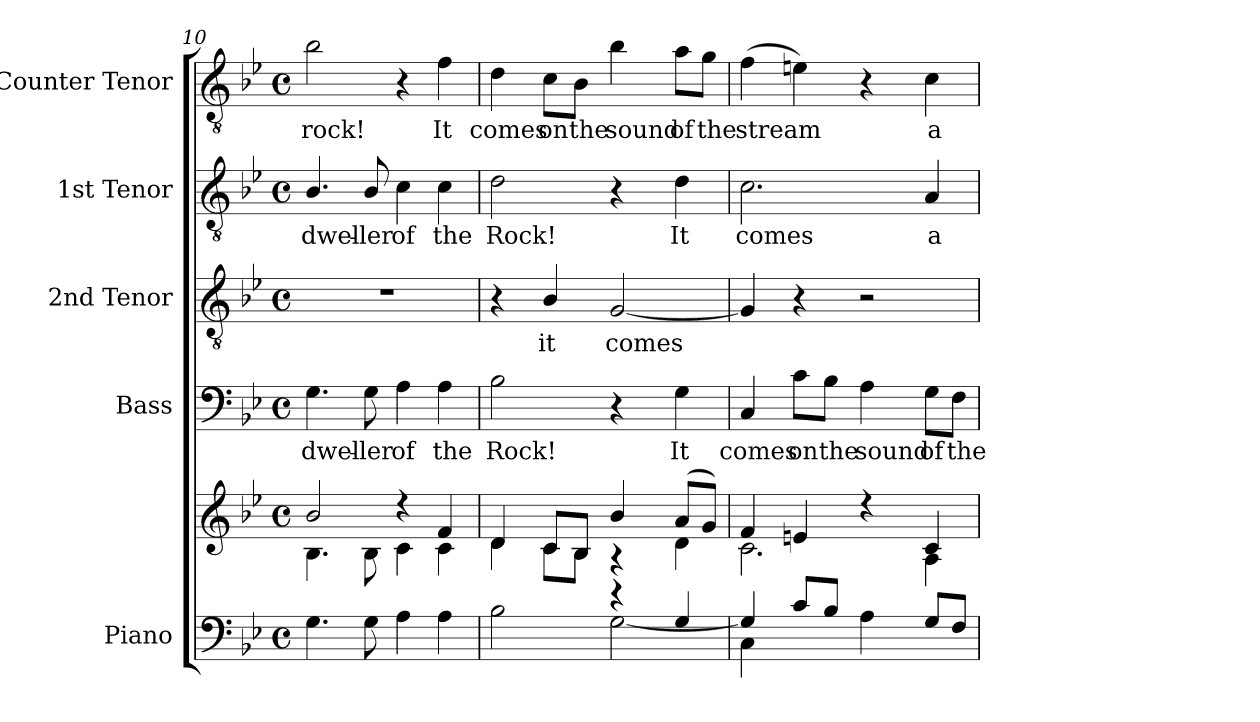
**kern	**kern	**kern	**text	**kern	**text	**kern	**text	**kern	**text
*part5	*part5	*part4	*part4	*part3	*part3	*part2	*part2	*part1	*part1
*staff6	*staff5	*staff4	*staff4	*staff3	*staff3	*staff2	*staff2	*staff1	*staff1
*I"Piano	*	*I"Bass	*	*I"2nd Tenor	*	*I"1st Tenor	*	*I"Counter Tenor	*
*I'Pno.	*	*	*	*	*	*	*	*	*
*clefF4	*clefG2	*clefF4	*	*clefGv2	*	*clefGv2	*	*clefGv2	*
*	*	*	*	*ITrd7c12	*	*ITrd7c12	*	*ITrd7c12	*
*k[b-e-]	*k[b-e-]	*k[b-e-]	*	*k[b-e-]	*	*k[b-e-]	*	*k[b-e-]	*
*B-:	*B-:	*B-:	*	*B-:	*	*B-:	*	*B-:	*
*M4/4	*M4/4	*M4/4	*	*M4/4	*	*M4/4	*	*M4/4	*
*met(c)	*met(c)	*met(c)	*	*met(c)	*	*met(c)	*	*met(c)	*
=10	=10	=10	=10	=10	=10	=10	=10	=10	=10
*	*^	*	*	*	*	*	*	*	*
!	!	!	!	!LO:LY:b:color=#000000	!	!	!	!	!	!
!	!	!	!	!	!	!	!	!LO:LY:b:color=#000000	!	!
!	!	!	!	!	!	!	!	!	!	!LO:LY:b:color=#000000
4.Gi\	2b-i/	4.B-i\	4.Gi\	dwel-	1r	.	4.BB-i/	dwel-	2B-i\	rock!
!	!	!	!	!LO:LY:b:color=#000000	!	!	!	!	!	!
!	!	!	!	!	!	!	!	!LO:LY:b:color=#000000	!	!
8Gi\	.	8B-i\	8Gi\	-ler	.	.	8BB-i/	-ler	.	.
!	!	!	!	!LO:LY:b:color=#000000	!	!	!	!	!	!
!	!	!	!	!	!	!	!	!LO:LY:b:color=#000000	!	!
4Ai\	4r	4ci\	4Ai\	of	.	.	4Ci\	of	4r	.
!	!	!	!	!LO:LY:b:color=#000000	!	!	!	!	!	!
!	!	!	!	!	!	!	!	!LO:LY:b:color=#000000	!	!
!	!	!	!	!	!	!	!	!	!	!LO:LY:b:color=#000000
4Ai\	4fi/	4ci\	4Ai\	the	.	.	4Ci\	the	4Fi\	It
=11	=11	=11	=11	=11	=11	=11	=11	=11	=11	=11
*^	*	*	*	*	*	*	*	*	*	*
!	!	!	!	!	!LO:LY:b:color=#000000	!	!	!	!	!	!
!	!	!	!	!	!	!	!	!	!LO:LY:b:color=#000000	!	!
!	!	!	!	!	!	!	!	!	!	!	!LO:LY:b:color=#000000
2B-i\	2ryy	4di/	4di\	2B-i\	Rock!	4r	.	2Di\	Rock!	4Di\	comes
!	!	!	!	!	!	!	!LO:LY:b:color=#000000	!	!	!	!
!	!	!	!	!	!	!	!	!	!	!	!LO:LY:b:color=#000000
.	.	8ci/L	8ci\L	.	.	4BB-i/	it	.	.	8Ci\L	on
!	!	!	!	!	!	!	!	!	!	!	!LO:LY:b:color=#000000
.	.	8B-i/J	8B-i\J	.	.	.	.	.	.	8BB-i\J	the
!	!	!	!	!	!	!	!LO:LY:b:color=#000000	!	!	!	!
!	!	!	!	!	!	!	!	!	!	!	!LO:LY:b:color=#000000
4r	[2Gi\	4b-i/	4r	4r	.	[2GGi/	comes	4r	.	4B-i\	sound
!	!	!	!	!	!LO:LY:b:color=#000000	!	!	!	!	!	!
!	!	!	!	!	!	!	!	!	!LO:LY:b:color=#000000	!	!
!	!	!	!	!	!	!	!	!	!	!	!LO:LY:b:color=#000000
4Gi/	.	(8ai/L	4di\	4Gi\	It	.	.	4Di\	It	8Ai\L	of
!	!	!	!	!	!	!	!	!	!	!	!LO:LY:b:color=#000000
.	.	8gi/J)	.	.	.	.	.	.	.	8Gi\J	the
=12	=12	=12	=12	=12	=12	=12	=12	=12	=12	=12	=12
!	!	!	!	!	!LO:LY:b:color=#000000	!	!	!	!	!	!
!	!	!	!	!	!	!	!	!	!LO:LY:b:color=#000000	!	!
!	!	!	!	!	!	!	!	!	!	!	!LO:LY:b:color=#000000
4Gi/]	4Ci\	4fi/	2.ci\	4Ci/	comes	4GGi/]	.	2.Ci\	comes	(4Fi\	stream
!	!	!	!	!	!LO:LY:b:color=#000000	!	!	!	!	!	!
4ryy	8ci/L	4eni/	.	8ci\L	on	4r	.	.	.	4Eni\)	.
!	!	!	!	!	!LO:LY:b:color=#000000	!	!	!	!	!	!
.	8B-i/J	.	.	8B-i\J	the	.	.	.	.	.	.
!	!	!	!	!	!LO:LY:b:color=#000000	!	!	!	!	!	!
2ryy	4Ai\	4r	.	4Ai\	sound	2r	.	.	.	4r	.
!	!	!	!	!	!LO:LY:b:color=#000000	!	!	!	!	!	!
!	!	!	!	!	!	!	!	!	!LO:LY:b:color=#000000	!	!
!	!	!	!	!	!	!	!	!	!	!	!LO:LY:b:color=#000000
.	8Gi/L	4ci/	4Ai\	8Gi\L	of	.	.	4AAi/	a-	4Ci\	a-
!	!	!	!	!	!LO:LY:b:color=#000000	!	!	!	!	!	!
.	8Fi/J	.	.	8Fi\J	the	.	.	.	.	.	.
*v	*v	*	*	*	*	*	*	*	*	*	*
*	*v	*v	*	*	*	*	*	*	*	*
=	=	=	=	=	=	=	=	=	=
*-	*-	*-	*-	*-	*-	*-	*-	*-	*-
